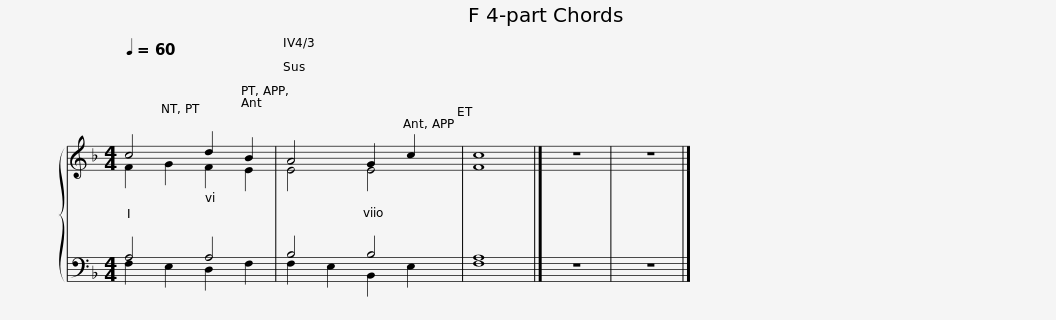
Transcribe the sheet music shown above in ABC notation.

X:1
%%score { ( 1 2 ) | ( 3 4 ) }
L:1/8
Q:1/4=60
M:4/4
I:linebreak $
K:F
V:1 treble
V:2 treble
V:3 bass
V:4 bass
V:1
 c4 d2 B2 | A4 G2 c2 | c8 |] z8 | z8 |] %5
V:2
 F2 G2 F2 E2 | E4 E4 | F8 |] z8 | x8 |] %5
V:3
 A,4 A,4 | B,4 B,4 | A,8 |] z8 | z8 |] %5
V:4
 F,2 E,2 D,2 F,2 | F,2 E,2 B,,2 E,2 | F,8 |] x8 | x8 |] %5
